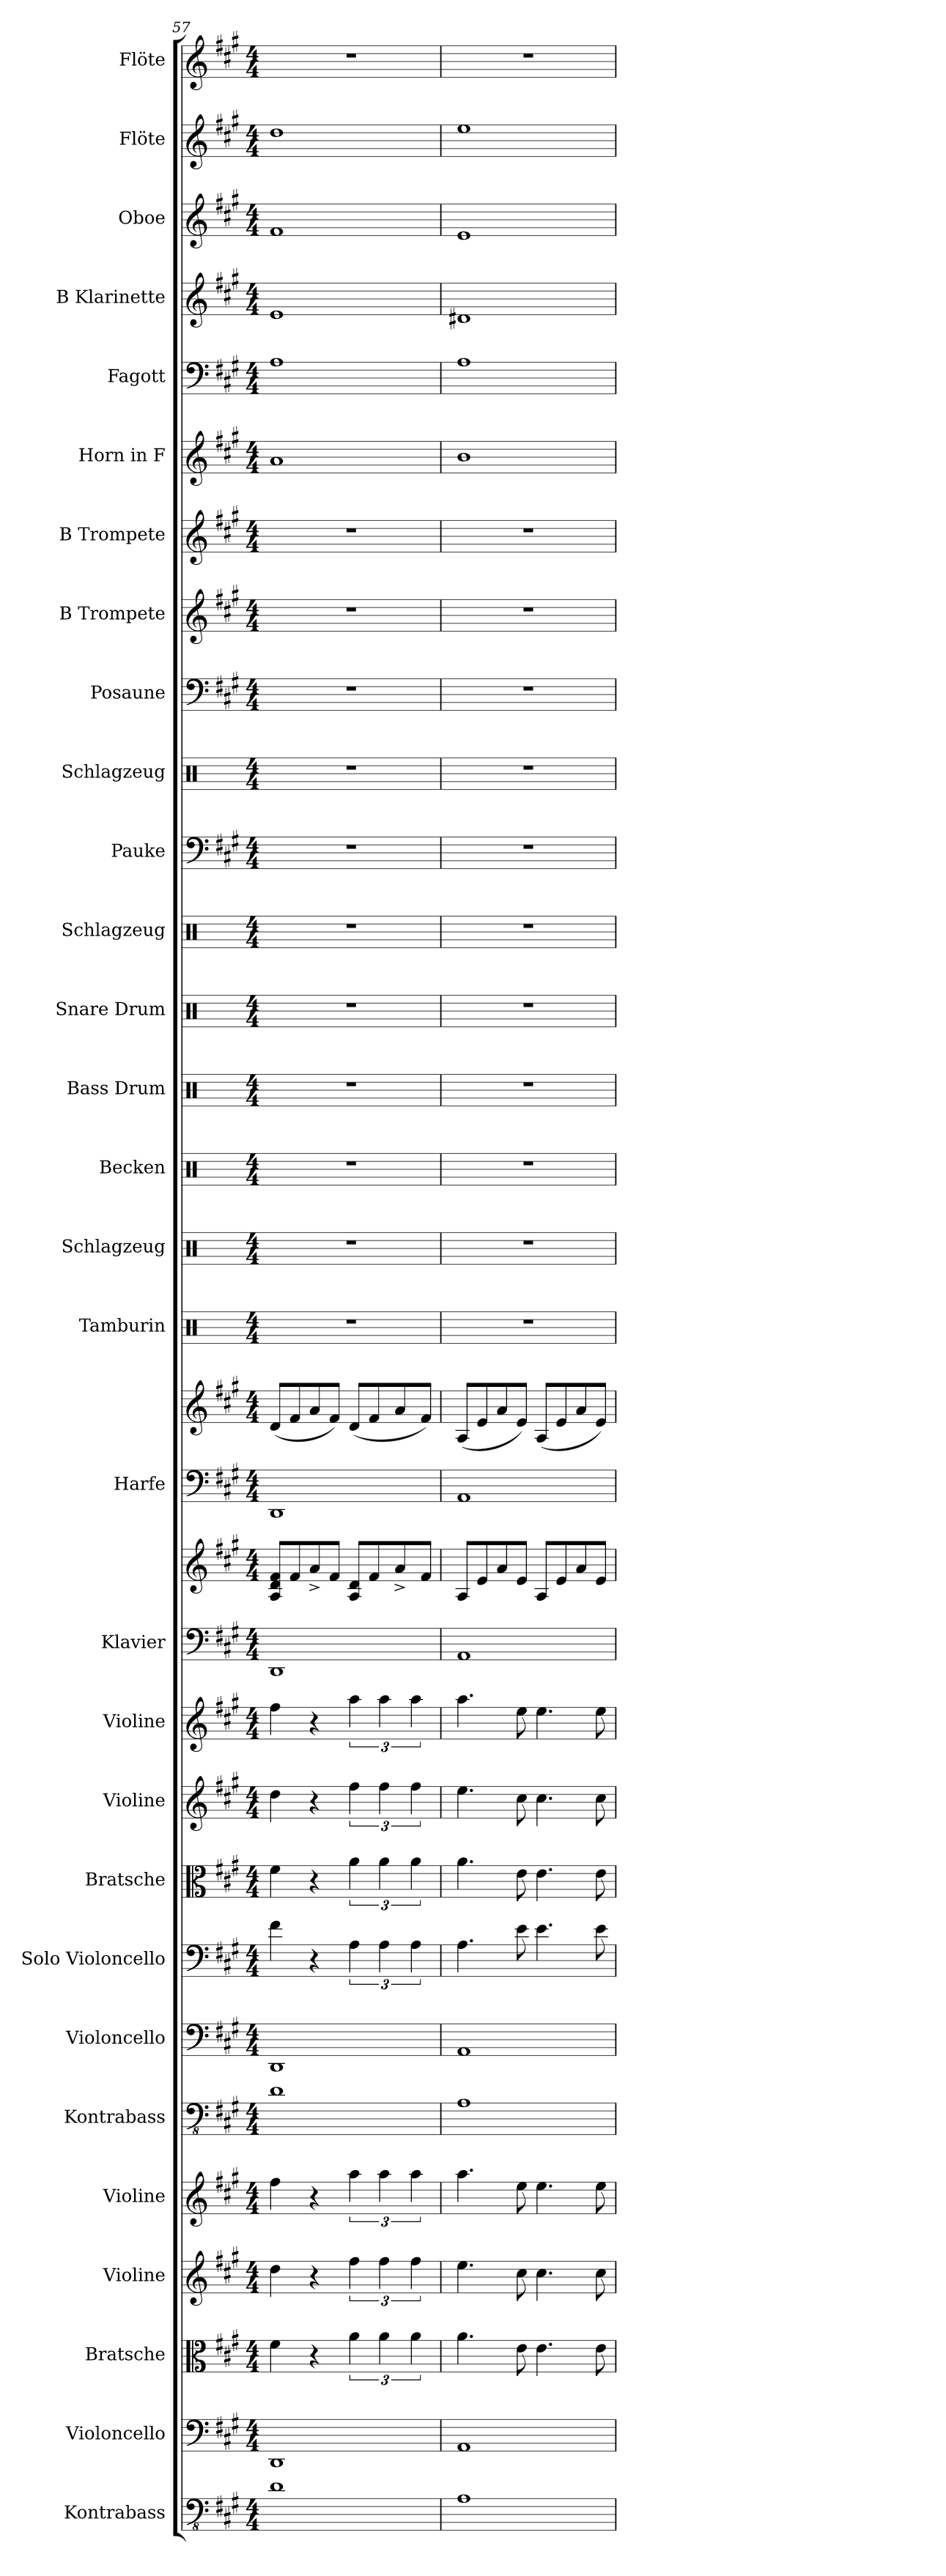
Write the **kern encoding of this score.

**kern	**kern	**kern	**kern	**kern	**kern	**kern	**kern	**kern	**kern	**kern	**kern	**kern	**kern	**kern	**kern	**kern	**kern	**kern	**kern	**kern	**kern	**kern	**kern	**kern	**kern	**kern	**kern	**kern	**kern	**kern	**kern
*part30	*part29	*part28	*part27	*part26	*part25	*part24	*part23	*part22	*part21	*part20	*part19	*part19	*part18	*part18	*part17	*part16	*part15	*part14	*part13	*part12	*part11	*part10	*part9	*part8	*part7	*part6	*part5	*part4	*part3	*part2	*part1
*staff32	*staff31	*staff30	*staff29	*staff28	*staff27	*staff26	*staff25	*staff24	*staff23	*staff22	*staff21	*staff20	*staff19	*staff18	*staff17	*staff16	*staff15	*staff14	*staff13	*staff12	*staff11	*staff10	*staff9	*staff8	*staff7	*staff6	*staff5	*staff4	*staff3	*staff2	*staff1
*I"Kontrabass	*I"Violoncello	*I"Bratsche	*I"Violine	*I"Violine	*I"Kontrabass	*I"Violoncello	*I"Solo Violoncello	*I"Bratsche	*I"Violine	*I"Violine	*I"Klavier	*	*I"Harfe	*	*I"Tamburin	*I"Schlagzeug	*I"Becken	*I"Bass Drum	*I"Snare Drum	*I"Schlagzeug	*I"Pauke	*I"Schlagzeug	*I"Posaune	*I"B Trompete	*I"B Trompete	*I"Horn in F	*I"Fagott	*I"B Klarinette	*I"Oboe	*I"Flöte	*I"Flöte
*I'Kb.	*I'Vc.	*I'Bra.	*I'Vl.	*I'Vl.	*I'Kb.	*I'Vc.	*I'Vc.	*I'Bra.	*I'Vl.	*I'Vl.	*I'Klav.	*	*I'Hrf.	*	*I'Tamb.	*I'Slzg.	*I'Bkn.	*I'B. Dr.	*I'Sn. Dr.	*I'Slzg.	*I'Pk.	*I'Slzg.	*I'Psn.	*I'B Tpt.	*I'B Tpt.	*	*I'Fgt.	*I'B Kl.	*I'Ob.	*I'Fl.	*I'Fl.
*clefFv4	*clefF4	*clefC3	*clefG2	*clefG2	*clefFv4	*clefF4	*clefF4	*clefC3	*clefG2	*clefG2	*clefF4	*clefG2	*clefF4	*clefG2	*clefX	*clefX	*clefX	*clefX	*clefX	*clefX	*clefF4	*clefX	*clefF4	*clefG2	*clefG2	*clefG2	*clefF4	*clefG2	*clefG2	*clefG2	*clefG2
*ITrd7c12	*	*	*	*	*ITrd7c12	*	*	*	*	*	*	*	*	*	*	*	*	*	*	*	*	*	*	*ITrd1c2	*ITrd1c2	*ITrd4c7	*	*ITrd1c2	*	*	*
*k[f#c#g#]	*k[f#c#g#]	*k[f#c#g#]	*k[f#c#g#]	*k[f#c#g#]	*k[f#c#g#]	*k[f#c#g#]	*k[f#c#g#]	*k[f#c#g#]	*k[f#c#g#]	*k[f#c#g#]	*k[f#c#g#]	*k[f#c#g#]	*k[f#c#g#]	*k[f#c#g#]	*k[]	*k[]	*k[]	*k[]	*k[]	*k[]	*k[f#c#g#]	*k[]	*k[f#c#g#]	*k[f#]	*k[f#]	*k[f#c#]	*k[f#c#g#]	*k[f#]	*k[f#c#g#]	*k[f#c#g#]	*k[f#c#g#]
*M4/4	*M4/4	*M4/4	*M4/4	*M4/4	*M4/4	*M4/4	*M4/4	*M4/4	*M4/4	*M4/4	*M4/4	*M4/4	*M4/4	*M4/4	*M4/4	*M4/4	*M4/4	*M4/4	*M4/4	*M4/4	*M4/4	*M4/4	*M4/4	*M4/4	*M4/4	*M4/4	*M4/4	*M4/4	*M4/4	*M4/4	*M4/4
=57	=57	=57	=57	=57	=57	=57	=57	=57	=57	=57	=57	=57	=57	=57	=57	=57	=57	=57	=57	=57	=57	=57	=57	=57	=57	=57	=57	=57	=57	=57	=57
1DD	1DD	4f#\	4dd\	4ff#\	1DD	1DD	4f#\	4f#\	4dd\	4ff#\	1DD	8A/ 8d/ 8f#/L	1DD	(8d/L	1r	1r	1r	1r	1r	1r	1r	1r	1r	1r	1r	1d	1A	1d	1f#	1dd	1r
.	.	.	.	.	.	.	.	.	.	.	.	8f#/	.	8f#/	.	.	.	.	.	.	.	.	.	.	.	.	.	.	.	.	.
.	.	4r	4r	4r	.	.	4r	4r	4r	4r	.	8a^/	.	8a/	.	.	.	.	.	.	.	.	.	.	.	.	.	.	.	.	.
.	.	.	.	.	.	.	.	.	.	.	.	8f#/J	.	8f#/J)	.	.	.	.	.	.	.	.	.	.	.	.	.	.	.	.	.
.	.	6a\	6ff#\	6aa\	.	.	6A\	6a\	6ff#\	6aa\	.	8A/ 8d/L	.	(8d/L	.	.	.	.	.	.	.	.	.	.	.	.	.	.	.	.	.
.	.	.	.	.	.	.	.	.	.	.	.	8f#/	.	8f#/	.	.	.	.	.	.	.	.	.	.	.	.	.	.	.	.	.
.	.	6a\	6ff#\	6aa\	.	.	6A\	6a\	6ff#\	6aa\	.	.	.	.	.	.	.	.	.	.	.	.	.	.	.	.	.	.	.	.	.
.	.	.	.	.	.	.	.	.	.	.	.	8a^/	.	8a/	.	.	.	.	.	.	.	.	.	.	.	.	.	.	.	.	.
.	.	6a\	6ff#\	6aa\	.	.	6A\	6a\	6ff#\	6aa\	.	.	.	.	.	.	.	.	.	.	.	.	.	.	.	.	.	.	.	.	.
.	.	.	.	.	.	.	.	.	.	.	.	8f#/J	.	8f#/J)	.	.	.	.	.	.	.	.	.	.	.	.	.	.	.	.	.
=58	=58	=58	=58	=58	=58	=58	=58	=58	=58	=58	=58	=58	=58	=58	=58	=58	=58	=58	=58	=58	=58	=58	=58	=58	=58	=58	=58	=58	=58	=58	=58
1AAA	1AA	4.a\	4.ee\	4.aa\	1AAA	1AA	4.A\	4.a\	4.ee\	4.aa\	1AA	8A/L	1AA	(8A/L	1r	1r	1r	1r	1r	1r	1r	1r	1r	1r	1r	1e	1A	1c#X	1e	1ee	1r
.	.	.	.	.	.	.	.	.	.	.	.	8e/	.	8e/	.	.	.	.	.	.	.	.	.	.	.	.	.	.	.	.	.
.	.	.	.	.	.	.	.	.	.	.	.	8a/	.	8a/	.	.	.	.	.	.	.	.	.	.	.	.	.	.	.	.	.
.	.	8e\	8cc#\	8ee\	.	.	8e\	8e\	8cc#\	8ee\	.	8e/J	.	8e/J)	.	.	.	.	.	.	.	.	.	.	.	.	.	.	.	.	.
.	.	4.e\	4.cc#\	4.ee\	.	.	4.e\	4.e\	4.cc#\	4.ee\	.	8A/L	.	(8A/L	.	.	.	.	.	.	.	.	.	.	.	.	.	.	.	.	.
.	.	.	.	.	.	.	.	.	.	.	.	8e/	.	8e/	.	.	.	.	.	.	.	.	.	.	.	.	.	.	.	.	.
.	.	.	.	.	.	.	.	.	.	.	.	8a/	.	8a/	.	.	.	.	.	.	.	.	.	.	.	.	.	.	.	.	.
.	.	8e\	8cc#\	8ee\	.	.	8e\	8e\	8cc#\	8ee\	.	8e/J	.	8e/J)	.	.	.	.	.	.	.	.	.	.	.	.	.	.	.	.	.
=	=	=	=	=	=	=	=	=	=	=	=	=	=	=	=	=	=	=	=	=	=	=	=	=	=	=	=	=	=	=	=
*-	*-	*-	*-	*-	*-	*-	*-	*-	*-	*-	*-	*-	*-	*-	*-	*-	*-	*-	*-	*-	*-	*-	*-	*-	*-	*-	*-	*-	*-	*-	*-
